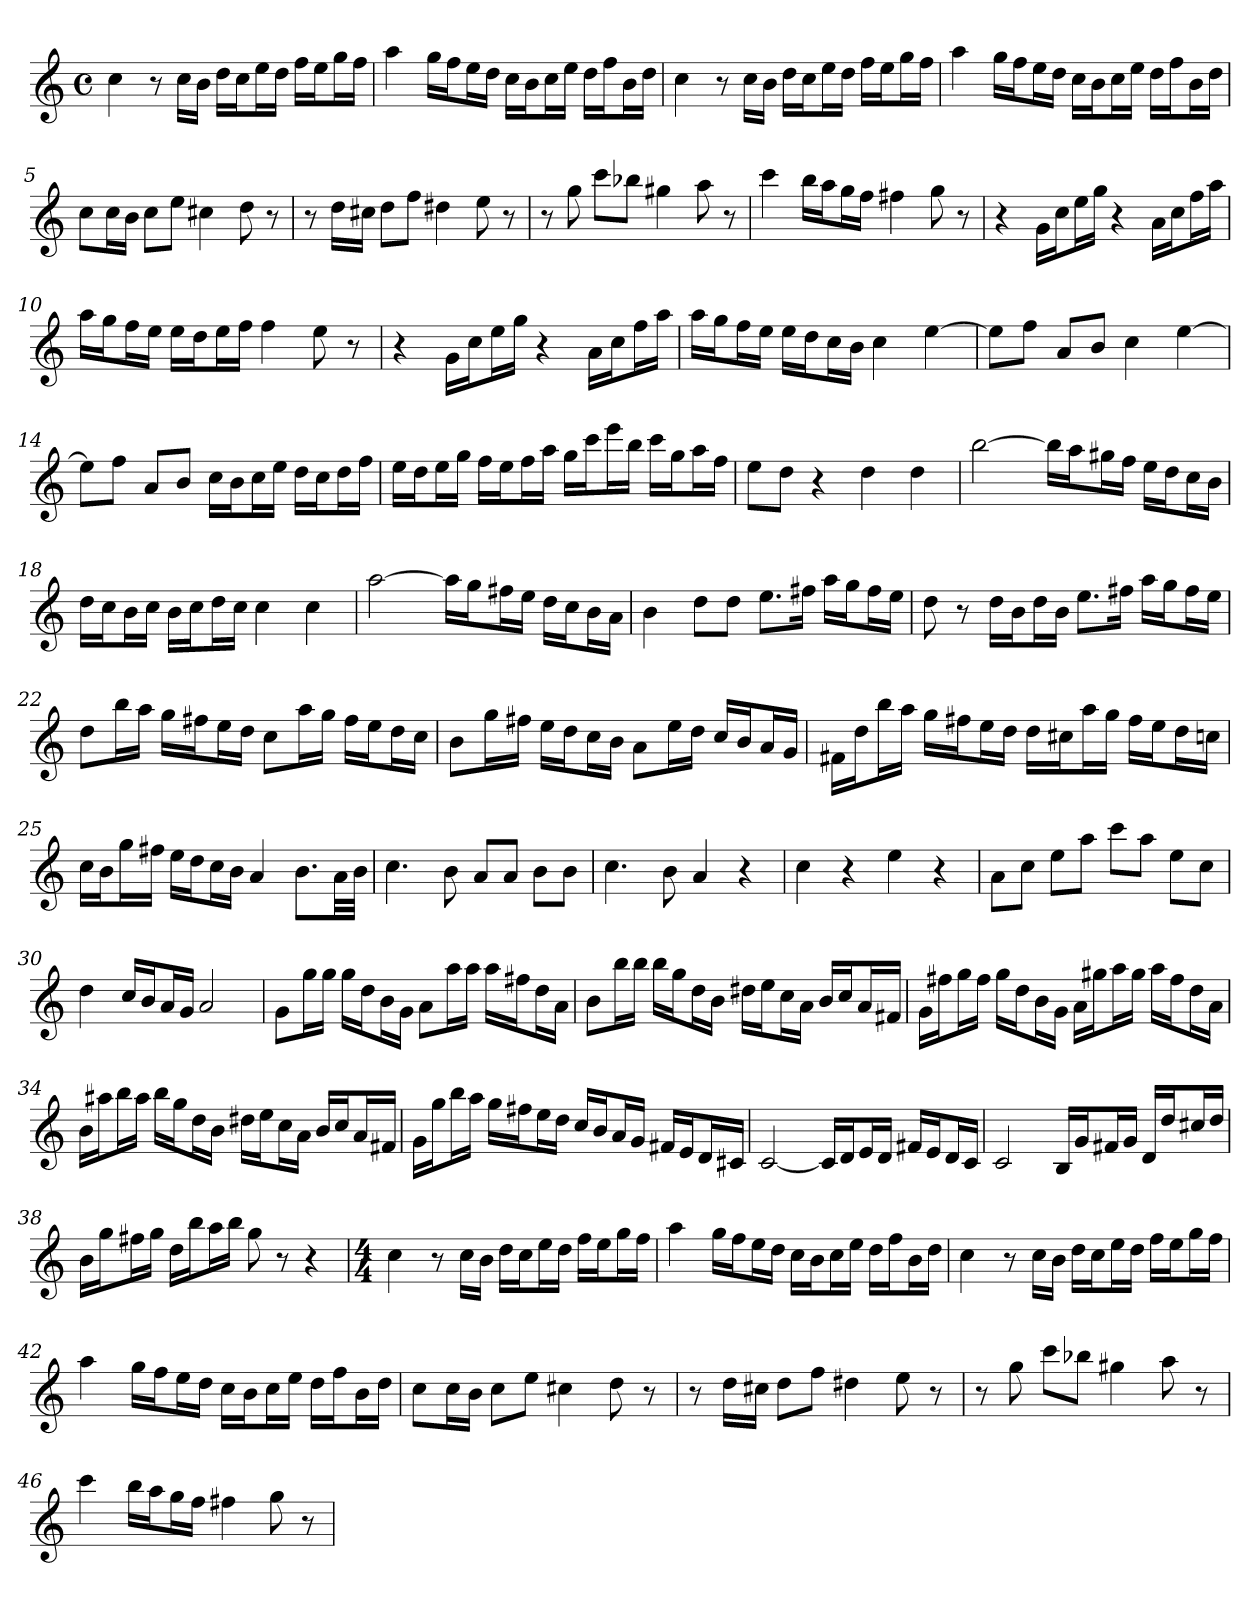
**kern
*part1
*staff1
*clefG2
*k[]
*C:
*M4/4
*met(c)
*MM120
=1
4cc:
8r
16cc\LL
16b\JJ
16dd\LL
16cc\J
16ee\L
16dd\JJ
16ff\LL
16ee\J
16gg\L
16ff\JJ
=2
4aa:
16gg\LL
16ff\J
16ee\L
16dd\JJ
16cc\LL
16b\J
16cc\L
16ee\JJ
16dd\LL
16ff\J
16b\L
16dd\JJ
=3
4cc:
8r
16cc\LL
16b\JJ
16dd\LL
16cc\J
16ee\L
16dd\JJ
16ff\LL
16ee\J
16gg\L
16ff\JJ
=4
4aa:
16gg\LL
16ff\J
16ee\L
16dd\JJ
16cc\LL
16b\J
16cc\L
16ee\JJ
16dd\LL
16ff\J
16b\L
16dd\JJ
=5
8cc\L
16cc\L
16b\JJ
8cc\L
8ee\J
4cc#X
8dd
8r
=6
8r
16dd\LL
16cc#X\JJ
8dd\L
8ff\J
4dd#X
8ee
8r
=7
8r
8gg
8ccc\L
8bb-X\J
4gg#X
8aa
8r
=8
4ccc
16bb\LL
16aa\J
16gg\L
16ff\JJ
4ff#X
8gg
8r
=9
4r
16g\LL
16cc\J
16ee\L
16gg\JJ
4r
16a\LL
16cc\J
16ff\L
16aa\JJ
=10
16aa\LL
16gg\J
16ff\L
16ee\JJ
16ee\LL
16dd\J
16ee\L
16ff\JJ
4ff
8ee
8r
=11
4r
16g\LL
16cc\J
16ee\L
16gg\JJ
4r
16a\LL
16cc\J
16ff\L
16aa\JJ
=12
16aa\LL
16gg\J
16ff\L
16ee\JJ
16ee\LL
16dd\J
16cc\L
16b\JJ
4cc
[4ee
=13
8ee\L]
8ff\J
8a/L
8b/J
4cc
[4ee
=14
8ee\L]
8ff\J
8a/L
8b/J
16cc\LL
16b\J
16cc\L
16ee\JJ
16dd\LL
16cc\J
16dd\L
16ff\JJ
=15
16ee\LL
16dd\J
16ee\L
16gg\JJ
16ff\LL
16ee\J
16ff\L
16aa\JJ
16gg\LL
16ccc\J
16eee\L
16bb\JJ
16ccc\LL
16gg\J
16aa\L
16ff\JJ
=16
8ee\L
8dd\J
4r
4dd
4dd
=17
[2bb
16bb\LL]
16aa\J
16gg#X\L
16ff\JJ
16ee\LL
16dd\J
16cc\L
16b\JJ
=18
16dd\LL
16cc\J
16b\L
16cc\JJ
16b\LL
16cc\J
16dd\L
16cc\JJ
4cc
4cc
=19
[2aa
16aa\LL]
16gg\J
16ff#X\L
16ee\JJ
16dd\LL
16cc\J
16b\L
16a\JJ
=20
4b
8dd\L
8dd\J
8.ee\L
16ff#X\Jk
16aa\LL
16gg\J
16ff#\L
16ee\JJ
=21
8dd
8r
16dd\LL
16b\J
16dd\L
16b\JJ
8.ee\L
16ff#X\Jk
16aa\LL
16gg\J
16ff#\L
16ee\JJ
=22
8dd\L
16bb\L
16aa\JJ
16gg\LL
16ff#X\J
16ee\L
16dd\JJ
8cc\L
16aa\L
16gg\JJ
16ff#\LL
16ee\J
16dd\L
16cc\JJ
=23
8b\L
16gg\L
16ff#X\JJ
16ee\LL
16dd\J
16cc\L
16b\JJ
8a\L
16ee\L
16dd\JJ
16cc/LL
16b/J
16a/L
16g/JJ
=24
16f#X\LL
16dd\J
16bb\L
16aa\JJ
16gg\LL
16ff#X\J
16ee\L
16dd\JJ
16dd\LL
16cc#X\J
16aa\L
16gg\JJ
16ff#\LL
16ee\J
16dd\L
16ccn\JJ
=25
16cc\LL
16b\J
16gg\L
16ff#X\JJ
16ee\LL
16dd\J
16cc\L
16b\JJ
4a
8.b\L
32a\LL
32b\JJJ
=26
4.cc
8b
8a/L
8a/J
8b\L
8b\J
=27
4.cc
8b
4a
4r
=28
4cc
4r
4ee
4r
=29
8a\L
8cc\J
8ee\L
8aa\J
8ccc\L
8aa\J
8ee\L
8cc\J
=30
4dd
16cc/LL
16b/J
16a/L
16g/JJ
2a
=31
8g\L
16gg\L
16gg\JJ
16gg\LL
16dd\J
16b\L
16g\JJ
8a\L
16aa\L
16aa\JJ
16aa\LL
16ff#X\J
16dd\L
16a\JJ
=32
8b\L
16bb\L
16bb\JJ
16bb\LL
16gg\J
16dd\L
16b\JJ
16dd#X\LL
16ee\J
16cc\L
16a\JJ
16b/LL
16cc/J
16a/L
16f#X/JJ
=33
16g\LL
16ff#X\J
16gg\L
16ff#\JJ
16gg\LL
16dd\J
16b\L
16g\JJ
16a\LL
16gg#X\J
16aa\L
16gg#\JJ
16aa\LL
16ff#\J
16dd\L
16a\JJ
=34
16b\LL
16aa#X\J
16bb\L
16aa#\JJ
16bb\LL
16gg\J
16dd\L
16b\JJ
16dd#X\LL
16ee\J
16cc\L
16a\JJ
16b/LL
16cc/J
16a/L
16f#X/JJ
=35
16g\LL
16gg\J
16bb\L
16aa\JJ
16gg\LL
16ff#X\J
16ee\L
16dd\JJ
16cc/LL
16b/J
16a/L
16g/JJ
16f#X/LL
16e/J
16d/L
16c#X/JJ
=36
[2c
16c/LL]
16d/J
16e/L
16d/JJ
16f#X/LL
16e/J
16d/L
16c/JJ
=37
2c
16B/LL
16g/J
16f#X/L
16g/JJ
16d/LL
16dd/J
16cc#X/L
16dd/JJ
=38
16b\LL
16gg\J
16ff#X\L
16gg\JJ
16dd\LL
16bb\J
16aa\L
16bb\JJ
8gg
8r
4r
=39
*M4/4
4cc:
8r
16cc\LL
16b\JJ
16dd\LL
16cc\J
16ee\L
16dd\JJ
16ff\LL
16ee\J
16gg\L
16ff\JJ
=40
4aa:
16gg\LL
16ff\J
16ee\L
16dd\JJ
16cc\LL
16b\J
16cc\L
16ee\JJ
16dd\LL
16ff\J
16b\L
16dd\JJ
=41
4cc:
8r
16cc\LL
16b\JJ
16dd\LL
16cc\J
16ee\L
16dd\JJ
16ff\LL
16ee\J
16gg\L
16ff\JJ
=42
4aa:
16gg\LL
16ff\J
16ee\L
16dd\JJ
16cc\LL
16b\J
16cc\L
16ee\JJ
16dd\LL
16ff\J
16b\L
16dd\JJ
=43
8cc\L
16cc\L
16b\JJ
8cc\L
8ee\J
4cc#X
8dd
8r
=44
8r
16dd\LL
16cc#X\JJ
8dd\L
8ff\J
4dd#X
8ee
8r
=45
8r
8gg
8ccc\L
8bb-X\J
4gg#X
8aa
8r
=46
4ccc
16bb\LL
16aa\J
16gg\L
16ff\JJ
4ff#X
8gg
8r
=
*-
